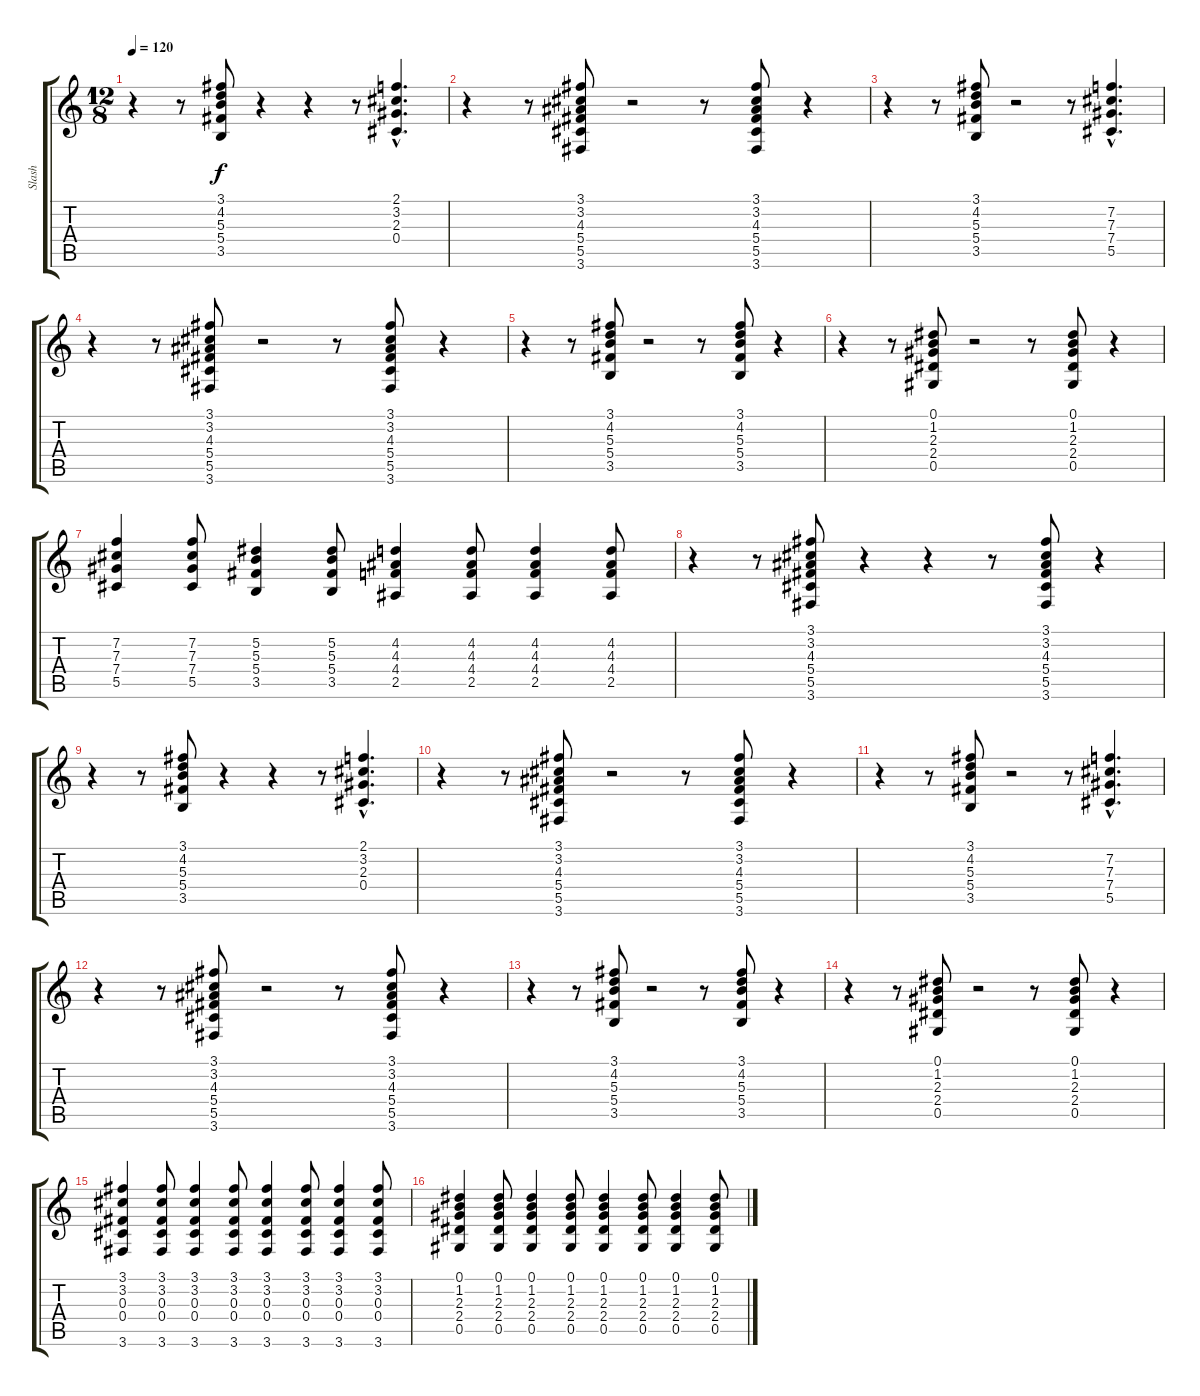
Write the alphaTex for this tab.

\track ("Slash" "Slash") {instrument overdrivenguitar}
\staff {score tabs}
\tuning (Eb4 Bb3 Gb3 Db3 Ab2 Eb2) {hide}
\ts (12 8)
\tempo 120
\clef g2
\ks c
r.4{dy f} r.8 (3.1 4.2 5.3 5.4 3.5).8 r.4 r.4 r.8 (2.1{hac} 3.2{hac} 2.3{hac} 0.4{hac}).4{d} |
r.4 r.8 (3.1 3.2 4.3 5.4 5.5 3.6).8 r.2 r.8 (3.1 3.2 4.3 5.4 5.5 3.6).8 r.4 |
r.4 r.8 (3.1 4.2 5.3 5.4 3.5).8 r.2 r.8 (7.2{hac} 7.3{hac} 7.4{hac} 5.5{hac}).4{d} |
r.4 r.8 (3.1 3.2 4.3 5.4 5.5 3.6).8 r.2 r.8 (3.1 3.2 4.3 5.4 5.5 3.6).8 r.4 |
r.4 r.8 (3.1 4.2 5.3 5.4 3.5).8 r.2 r.8 (3.1 4.2 5.3 5.4 3.5).8 r.4 |
r.4 r.8 (0.1 1.2 2.3 2.4 0.5).8 r.2 r.8 (0.1 1.2 2.3 2.4 0.5).8 r.4 |
(7.2 7.3 7.4 5.5).4 (7.2 7.3 7.4 5.5).8 (5.2 5.3 5.4 3.5).4 (5.2 5.3 5.4 3.5).8 (4.2 4.3 4.4 2.5).4 (4.2 4.3 4.4 2.5).8 (4.2 4.3 4.4 2.5).4 (4.2 4.3 4.4 2.5).8 |
r.4 r.8 (3.1 3.2 4.3 5.4 5.5 3.6).8 r.4 r.4 r.8 (3.1 3.2 4.3 5.4 5.5 3.6).8 r.4 |
r.4 r.8 (3.1 4.2 5.3 5.4 3.5).8 r.4 r.4 r.8 (2.1{hac} 3.2{hac} 2.3{hac} 0.4{hac}).4{d} |
r.4 r.8 (3.1 3.2 4.3 5.4 5.5 3.6).8 r.2 r.8 (3.1 3.2 4.3 5.4 5.5 3.6).8 r.4 |
r.4 r.8 (3.1 4.2 5.3 5.4 3.5).8 r.2 r.8 (7.2{hac} 7.3{hac} 7.4{hac} 5.5{hac}).4{d} |
r.4 r.8 (3.1 3.2 4.3 5.4 5.5 3.6).8 r.2 r.8 (3.1 3.2 4.3 5.4 5.5 3.6).8 r.4 |
r.4 r.8 (3.1 4.2 5.3 5.4 3.5).8 r.2 r.8 (3.1 4.2 5.3 5.4 3.5).8 r.4 |
r.4 r.8 (0.1 1.2 2.3 2.4 0.5).8 r.2 r.8 (0.1 1.2 2.3 2.4 0.5).8 r.4 |
(3.1 3.2 0.3 0.4 3.6).4 (3.1 3.2 0.3 0.4 3.6).8 (3.1 3.2 0.3 0.4 3.6).4 (3.1 3.2 0.3 0.4 3.6).8 (3.1 3.2 0.3 0.4 3.6).4 (3.1 3.2 0.3 0.4 3.6).8 (3.1 3.2 0.3 0.4 3.6).4 (3.1 3.2 0.3 0.4 3.6).8 |
(0.1 1.2 2.3 2.4 0.5).4 (0.1 1.2 2.3 2.4 0.5).8 (0.1 1.2 2.3 2.4 0.5).4 (0.1 1.2 2.3 2.4 0.5).8 (0.1 1.2 2.3 2.4 0.5).4 (0.1 1.2 2.3 2.4 0.5).8 (0.1 1.2 2.3 2.4 0.5).4 (0.1 1.2 2.3 2.4 0.5).8
